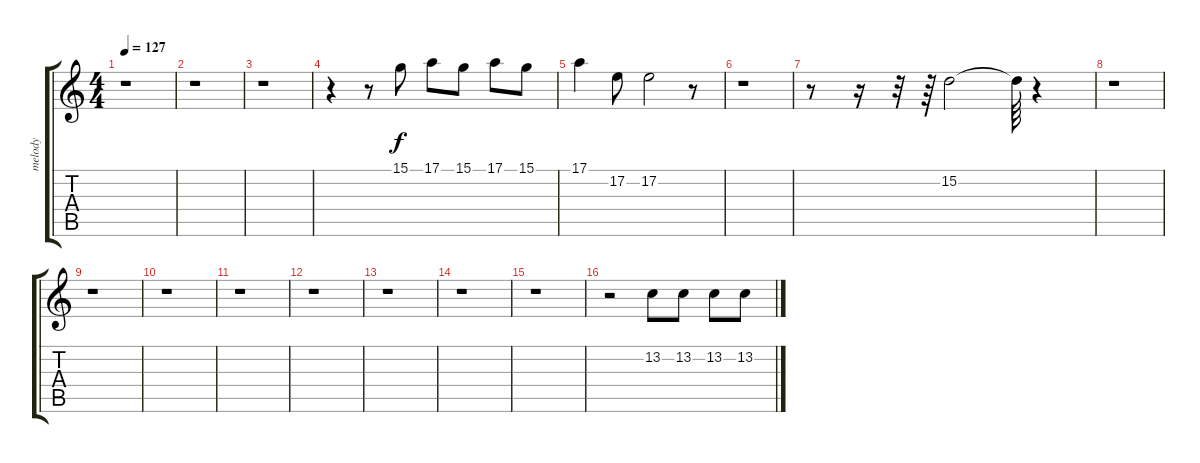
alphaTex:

\track ("melody " "melody ") {instrument trombone}
\staff {score tabs}
\tuning (E4 B3 G3 D3 A2 E2) {hide}
\ts (4 4)
\tempo 127
\clef g2
\ks c
r.1{dy f} |
r.1 |
r.1 |
r.4 r.8 15.1.8 17.1.8 15.1.8 17.1.8 15.1.8 |
17.1.4 17.2.8 17.2.2 r.8 |
r.1 |
r.8 r.16 r.32 r.64 15.2.2 15.2{t}.64 r.4 |
r.1 |
r.1 |
r.1 |
r.1 |
r.1 |
r.1 |
r.1 |
r.1 |
r.2 13.2.8 13.2.8 13.2.8 13.2.8
